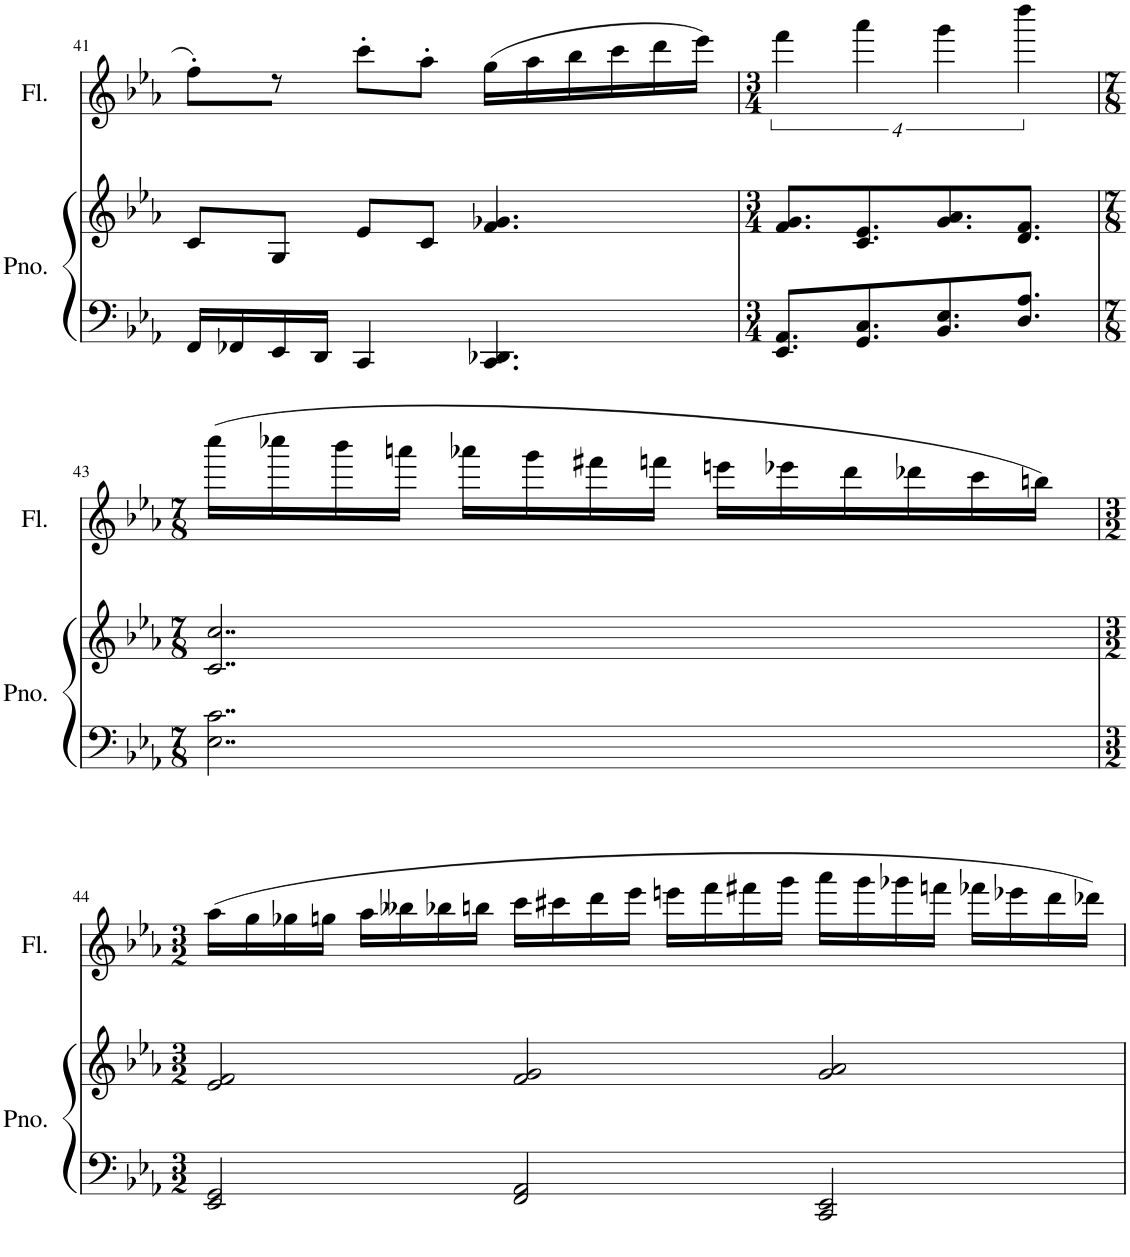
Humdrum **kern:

**kern	**kern	**kern
*part2	*part2	*part1
*staff3	*staff2	*staff1
*I"Piano	*	*I"Flute
*I'Pno.	*	*I'Fl.
!!LO:PB:g=z
*clefF4	*clefG2	*clefG2
*k[b-e-a-]	*k[b-e-a-]	*k[b-e-a-]
*M7/8	*M7/8	*M7/8
=41	=41	=41
16FF/LL	8c/L	8ff'\L
16FF-X/	.	.
16EE-/	8G/J	8r
16DD/JJ	.	.
4CC/	8e-/L	8ccc'\L
.	8c/J	8aa-'\J
4.CC/ 4.DD-X/	4.f/ 4.g-X/	(16gg\LL
.	.	16aa-\
.	.	16bb-\
.	.	16ccc\
.	.	16ddd\
.	.	16eee-\JJ)
=42	=42	=42
*M3/4	*M3/4	*M3/4
8.EE-/ 8.AA-/L	8.f/ 8.g/L	16%3fff'^^\
8.GG/ 8.C/	8.c/ 8.e-/	16%3aaa-'^^\
8.BB-/ 8.E-/	8.g/ 8.a-/	16%3ggg'^^\
8.D/ 8.A-/J	8.d/ 8.f/J	16%3dddd'^^\
!!LO:LB:g=z
=43	=43	=43
*M7/8	*M7/8	*M7/8
2..E-\ 2..c\	2..c/ 2..cc/	(16cccc\LL
.	.	16cccc-X\
.	.	16bbb-\
.	.	16aaan\JJ
.	.	16aaa-X\LL
.	.	16ggg\
.	.	16fff#X\
.	.	16fffn\JJ
.	.	16eeen\LL
.	.	16eee-X\
.	.	16ddd\
.	.	16ddd-X\
.	.	16ccc\
.	.	16bbn\JJ)
!!LO:LB:g=z
=44	=44	=44
*M3/2	*M3/2	*M3/2
2EE-/ 2GG/	2e-/ 2f/	(16aa-\LL
.	.	16gg\
.	.	16gg-X\
.	.	16ggn\JJ
.	.	16aa-\LL
.	.	16bb--X\
.	.	16bb-X\
.	.	16bbn\JJ
2FF/ 2AA-/	2f/ 2g/	16ccc\LL
.	.	16ccc#X\
.	.	16ddd\
.	.	16eee-\JJ
.	.	16eeen\LL
.	.	16fff\
.	.	16fff#X\
.	.	16ggg\JJ
2CC/ 2EE-/	2g/ 2a-/	16aaa-\LL
.	.	16ggg\
.	.	16ggg-X\
.	.	16fffn\JJ
.	.	16fff-X\LL
.	.	16eee-X\
.	.	16ddd\
.	.	16ddd-X\JJ)
=	=	=
*-	*-	*-
